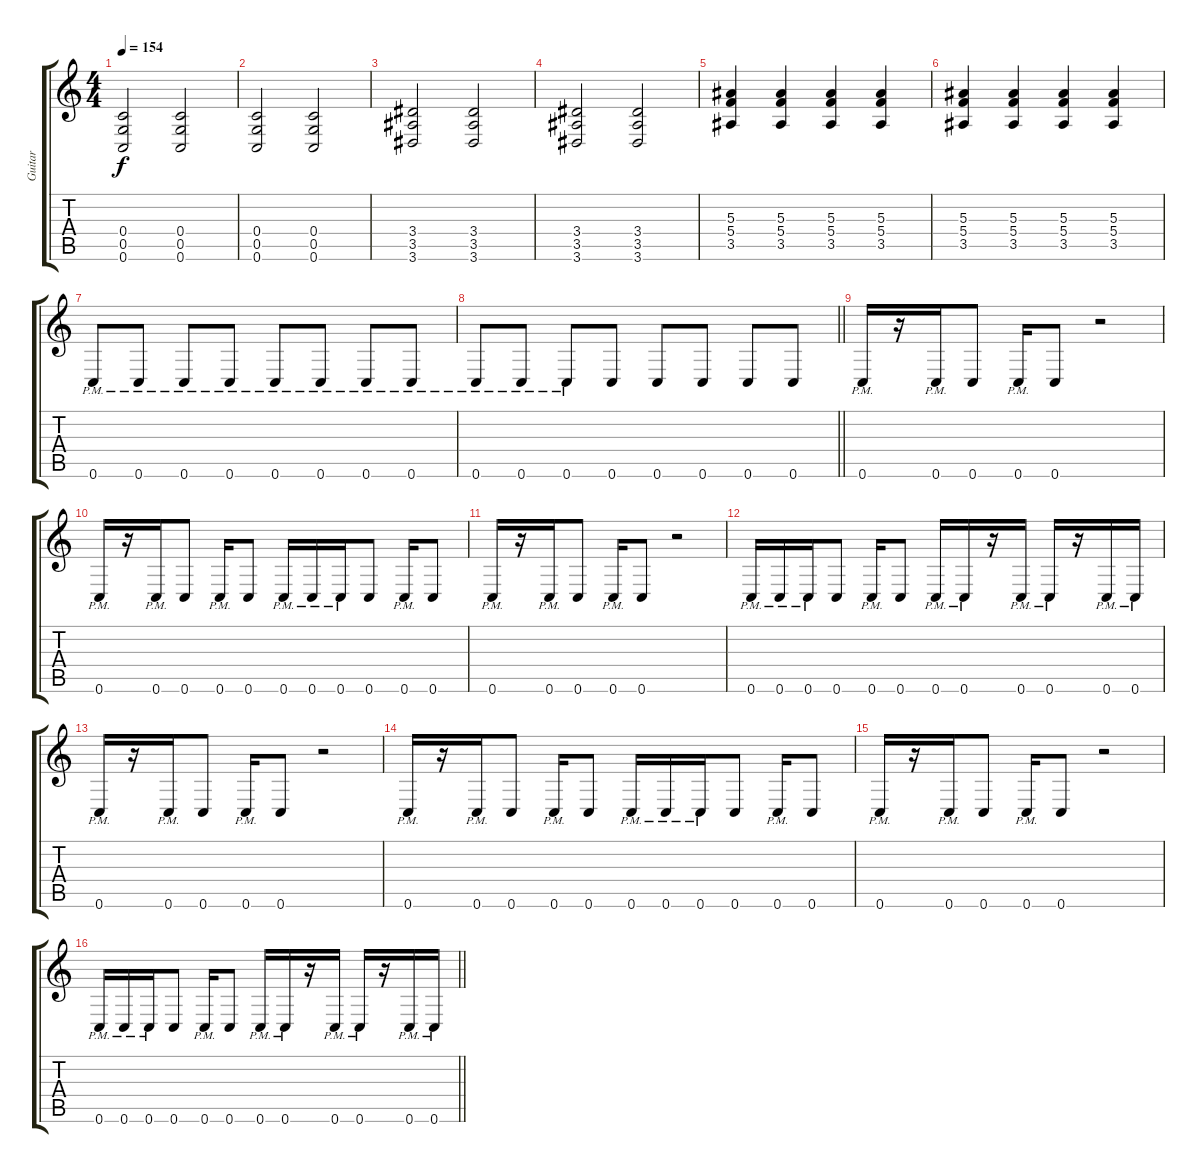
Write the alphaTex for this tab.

\track ("Guitar" "Guitar") {instrument distortionguitar}
\staff {score tabs}
\tuning (D4 A3 F3 C3 G2 C2) {hide}
\ts (4 4)
\tempo 154
\clef g2
\ks c
(0.4 0.5 0.6).2{dy f} (0.4 0.5 0.6).2 |
(0.4 0.5 0.6).2 (0.4 0.5 0.6).2 |
(3.4 3.5 3.6).2 (3.4 3.5 3.6).2 |
(3.4 3.5 3.6).2 (3.4 3.5 3.6).2 |
(5.3 5.4 3.5).4 (5.3 5.4 3.5).4 (5.3 5.4 3.5).4 (5.3 5.4 3.5).4 |
(5.3 5.4 3.5).4 (5.3 5.4 3.5).4 (5.3 5.4 3.5).4 (5.3 5.4 3.5).4 |
0.6{pm}.8 0.6{pm}.8 0.6{pm}.8 0.6{pm}.8 0.6{pm}.8 0.6{pm}.8 0.6{pm}.8 0.6{pm}.8 |
\barLineRight lightlight
0.6{pm}.8 0.6{pm}.8 0.6{pm}.8 0.6.8 0.6.8 0.6.8 0.6.8 0.6.8 |
\section ("" " ")
0.6{pm}.16 r.16 0.6{pm}.16 0.6.8 0.6{pm}.16 0.6.8 r.2 |
0.6{pm}.16 r.16 0.6{pm}.16 0.6.8 0.6{pm}.16 0.6.8 0.6{pm}.16 0.6{pm}.16 0.6{pm}.16 0.6.8 0.6{pm}.16 0.6.8 |
0.6{pm}.16 r.16 0.6{pm}.16 0.6.8 0.6{pm}.16 0.6.8 r.2 |
0.6{pm}.16 0.6{pm}.16 0.6{pm}.16 0.6.8 0.6{pm}.16 0.6.8 0.6{pm}.16 0.6{pm}.16 r.16 0.6{pm}.16 0.6{pm}.16 r.16 0.6{pm}.16 0.6{pm}.16 |
0.6{pm}.16 r.16 0.6{pm}.16 0.6.8 0.6{pm}.16 0.6.8 r.2 |
0.6{pm}.16 r.16 0.6{pm}.16 0.6.8 0.6{pm}.16 0.6.8 0.6{pm}.16 0.6{pm}.16 0.6{pm}.16 0.6.8 0.6{pm}.16 0.6.8 |
0.6{pm}.16 r.16 0.6{pm}.16 0.6.8 0.6{pm}.16 0.6.8 r.2 |
\barLineRight lightlight
0.6{pm}.16 0.6{pm}.16 0.6{pm}.16 0.6.8 0.6{pm}.16 0.6.8 0.6{pm}.16 0.6{pm}.16 r.16 0.6{pm}.16 0.6{pm}.16 r.16 0.6{pm}.16 0.6{pm}.16
